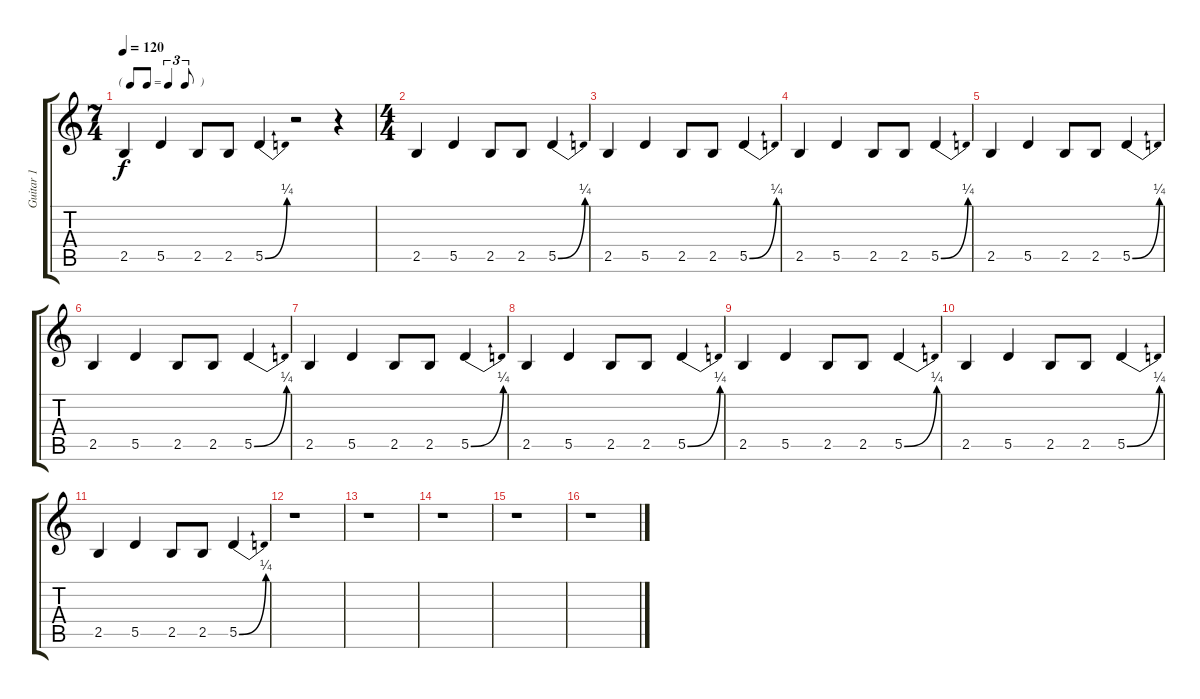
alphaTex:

\track ("Guitar 1" "Guitar 1") {instrument electricguitarclean}
\staff {score tabs}
\tuning (E4 B3 G3 D3 A2 E2) {hide}
\ts (7 4)
\tf triplet8th
\tempo 120
\clef g2
\ks c
2.5.4{dy f} 5.5.4 2.5.8 2.5.8 5.5{be (bend 0 0 60 1)}.4 r.2 r.4 |
\ts (4 4)
2.5.4 5.5.4 2.5.8 2.5.8 5.5{be (bend 0 0 60 1)}.4 |
2.5.4 5.5.4 2.5.8 2.5.8 5.5{be (bend 0 0 60 1)}.4 |
2.5.4 5.5.4 2.5.8 2.5.8 5.5{be (bend 0 0 60 1)}.4 |
2.5.4 5.5.4 2.5.8 2.5.8 5.5{be (bend 0 0 60 1)}.4 |
2.5.4 5.5.4 2.5.8 2.5.8 5.5{be (bend 0 0 60 1)}.4 |
2.5.4 5.5.4 2.5.8 2.5.8 5.5{be (bend 0 0 60 1)}.4 |
2.5.4 5.5.4 2.5.8 2.5.8 5.5{be (bend 0 0 60 1)}.4 |
2.5.4 5.5.4 2.5.8 2.5.8 5.5{be (bend 0 0 60 1)}.4 |
2.5.4 5.5.4 2.5.8 2.5.8 5.5{be (bend 0 0 60 1)}.4 |
2.5.4 5.5.4 2.5.8 2.5.8 5.5{be (bend 0 0 60 1)}.4 |
r.1 |
r.1 |
r.1 |
r.1 |
r.1
